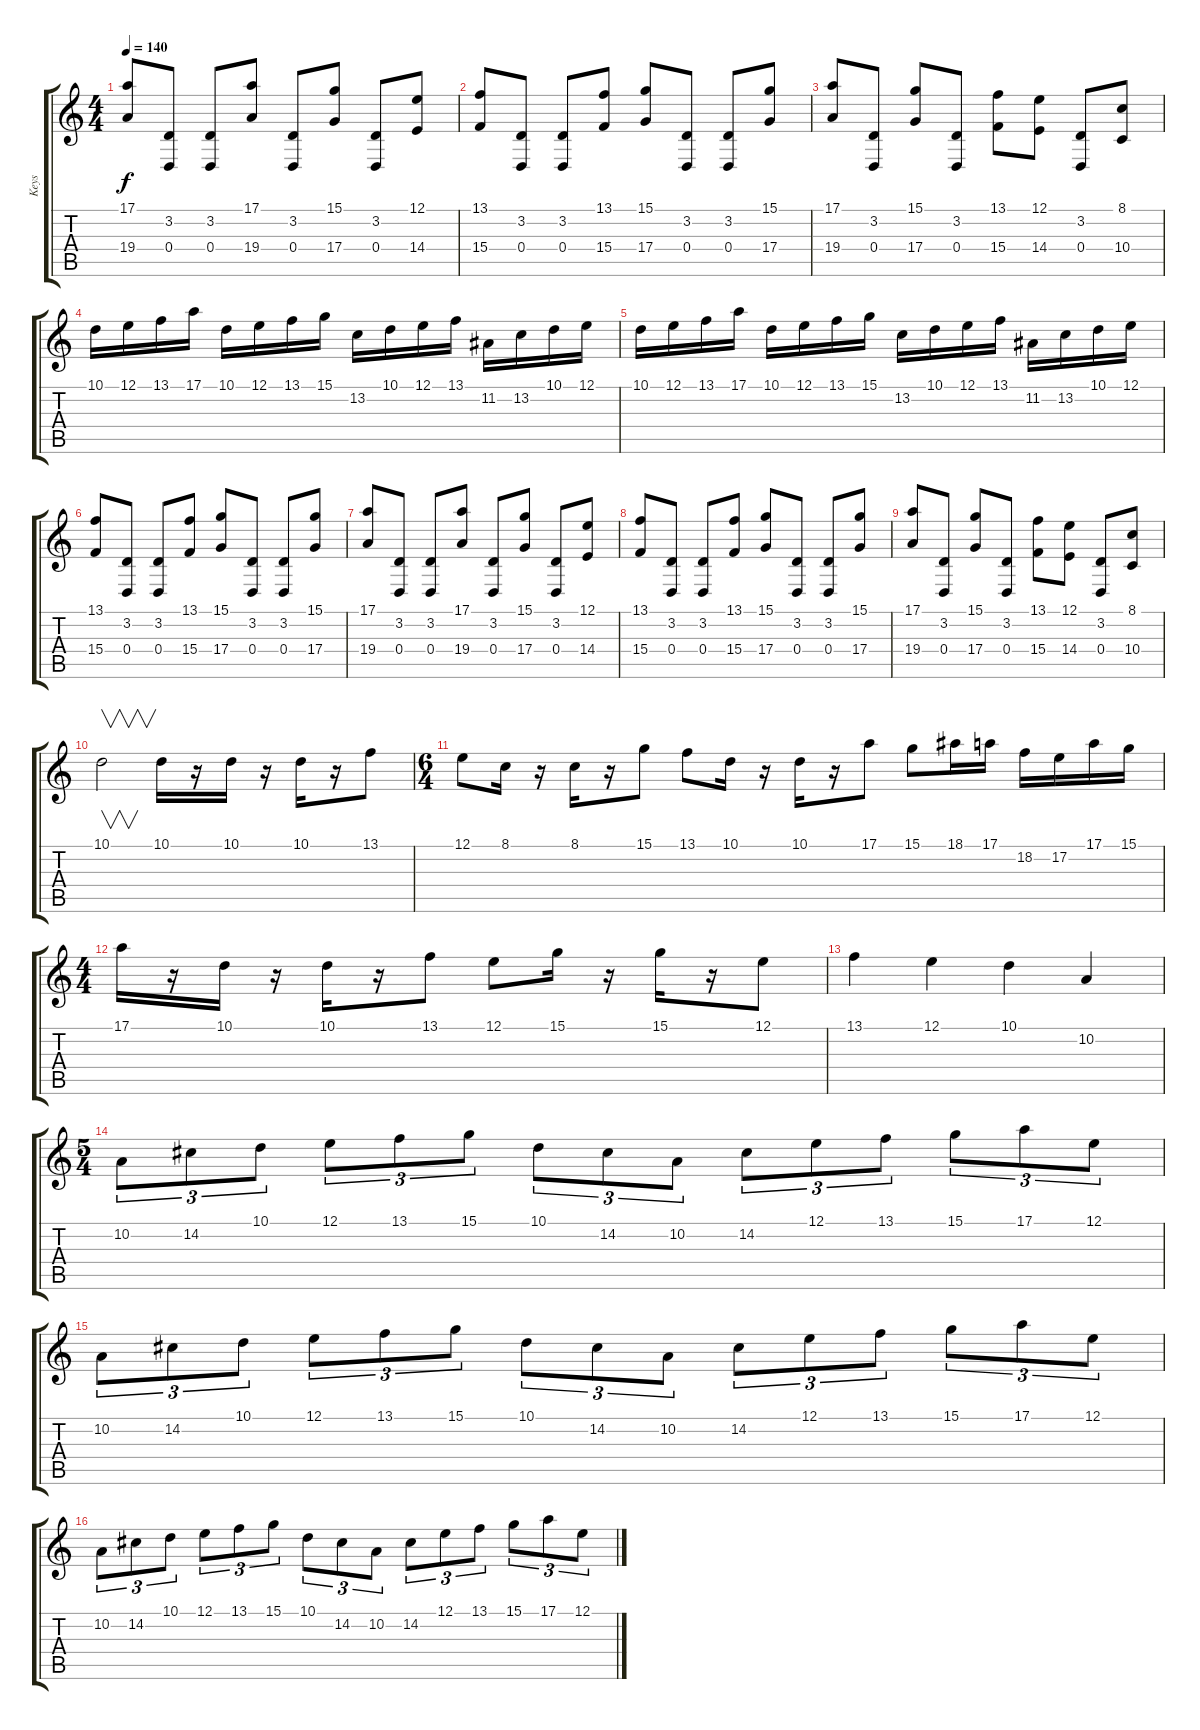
\track ("Keys" "Keys") {instrument fx5brightness}
\staff {score tabs}
\tuning (E4 B3 G3 D3 A2 E2) {hide}
\ts (4 4)
\tempo 140
\clef g2
\ks c
(17.1 19.4).8{dy f} (3.2 0.4).8 (3.2 0.4).8 (17.1 19.4).8 (3.2 0.4).8 (15.1 17.4).8 (3.2 0.4).8 (12.1 14.4).8 |
(13.1 15.4).8 (3.2 0.4).8 (3.2 0.4).8 (13.1 15.4).8 (15.1 17.4).8 (3.2 0.4).8 (3.2 0.4).8 (15.1 17.4).8 |
(17.1 19.4).8 (3.2 0.4).8 (15.1 17.4).8 (3.2 0.4).8 (13.1 15.4).8 (12.1 14.4).8 (3.2 0.4).8 (8.1 10.4).8 |
10.1.16 12.1.16 13.1.16 17.1.16 10.1.16 12.1.16 13.1.16 15.1.16 13.2.16 10.1.16 12.1.16 13.1.16 11.2.16 13.2.16 10.1.16 12.1.16 |
10.1.16 12.1.16 13.1.16 17.1.16 10.1.16 12.1.16 13.1.16 15.1.16 13.2.16 10.1.16 12.1.16 13.1.16 11.2.16 13.2.16 10.1.16 12.1.16 |
(13.1 15.4).8 (3.2 0.4).8 (3.2 0.4).8 (13.1 15.4).8 (15.1 17.4).8 (3.2 0.4).8 (3.2 0.4).8 (15.1 17.4).8 |
(17.1 19.4).8 (3.2 0.4).8 (3.2 0.4).8 (17.1 19.4).8 (3.2 0.4).8 (15.1 17.4).8 (3.2 0.4).8 (12.1 14.4).8 |
(13.1 15.4).8 (3.2 0.4).8 (3.2 0.4).8 (13.1 15.4).8 (15.1 17.4).8 (3.2 0.4).8 (3.2 0.4).8 (15.1 17.4).8 |
(17.1 19.4).8 (3.2 0.4).8 (15.1 17.4).8 (3.2 0.4).8 (13.1 15.4).8 (12.1 14.4).8 (3.2 0.4).8 (8.1 10.4).8 |
10.1.2{v} 10.1.16 r.16 10.1.16 r.16 10.1.16 r.16 13.1.8 |
\ts (6 4)
12.1.8 8.1.16 r.16 8.1.16 r.16 15.1.8 13.1.8 10.1.16 r.16 10.1.16 r.16 17.1.8 15.1.8 18.1.16 17.1.16 18.2.16 17.2.16 17.1.16 15.1.16 |
\ts (4 4)
17.1.16 r.16 10.1.16 r.16 10.1.16 r.16 13.1.8 12.1.8 15.1.16 r.16 15.1.16 r.16 12.1.8 |
13.1.4 12.1.4 10.1.4 10.2.4 |
\ts (5 4)
10.2.8{tu (3 2)} 14.2.8{tu (3 2)} 10.1.8{tu (3 2)} 12.1.8{tu (3 2)} 13.1.8{tu (3 2)} 15.1.8{tu (3 2)} 10.1.8{tu (3 2)} 14.2.8{tu (3 2)} 10.2.8{tu (3 2)} 14.2.8{tu (3 2)} 12.1.8{tu (3 2)} 13.1.8{tu (3 2)} 15.1.8{tu (3 2)} 17.1.8{tu (3 2)} 12.1.8{tu (3 2)} |
10.2.8{tu (3 2)} 14.2.8{tu (3 2)} 10.1.8{tu (3 2)} 12.1.8{tu (3 2)} 13.1.8{tu (3 2)} 15.1.8{tu (3 2)} 10.1.8{tu (3 2)} 14.2.8{tu (3 2)} 10.2.8{tu (3 2)} 14.2.8{tu (3 2)} 12.1.8{tu (3 2)} 13.1.8{tu (3 2)} 15.1.8{tu (3 2)} 17.1.8{tu (3 2)} 12.1.8{tu (3 2)} |
10.2.8{tu (3 2)} 14.2.8{tu (3 2)} 10.1.8{tu (3 2)} 12.1.8{tu (3 2)} 13.1.8{tu (3 2)} 15.1.8{tu (3 2)} 10.1.8{tu (3 2)} 14.2.8{tu (3 2)} 10.2.8{tu (3 2)} 14.2.8{tu (3 2)} 12.1.8{tu (3 2)} 13.1.8{tu (3 2)} 15.1.8{tu (3 2)} 17.1.8{tu (3 2)} 12.1.8{tu (3 2)}
